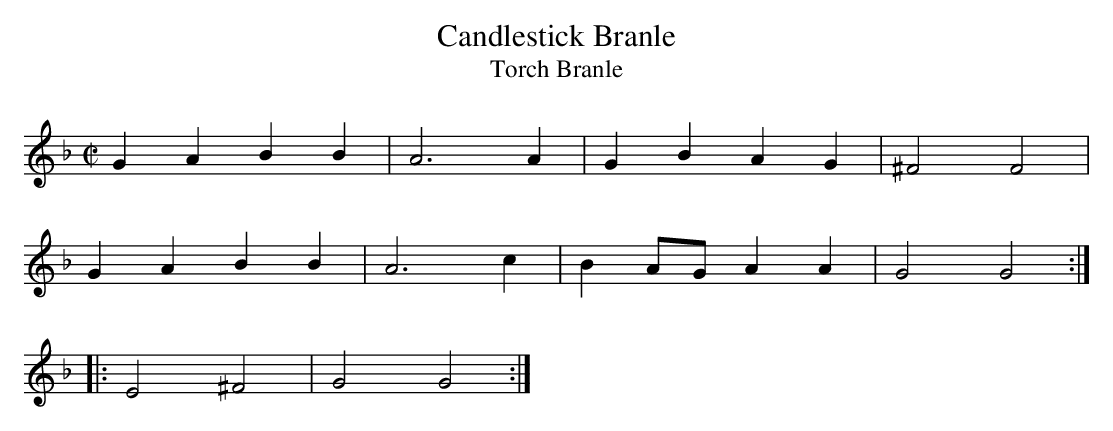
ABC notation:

X:1
T:Candlestick Branle
T:Torch Branle
M:C|
L:1/4
K:GDor
GA BB | A3 A | GB AG | ^F2 F2 |
GA BB | A3 c | B A/G/ AA | G2 G2 ::
E2 ^F2 | G2 G2 :|
